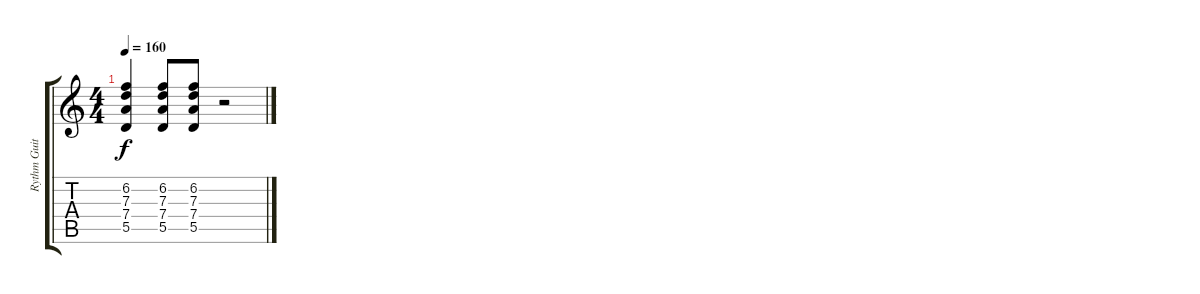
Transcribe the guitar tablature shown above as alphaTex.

\track ("Rythm Guitar (Albert Hammond Jr.)" "Rythm Guit") {instrument distortionguitar}
\staff {score tabs}
\tuning (E4 B3 G3 D3 A2 E2) {hide}
\ts (4 4)
\tempo 160
\clef g2
\ks c
(6.2 7.3 7.4 5.5).4{dy f} (6.2 7.3 7.4 5.5).8 (6.2 7.3 7.4 5.5).8 r.2
